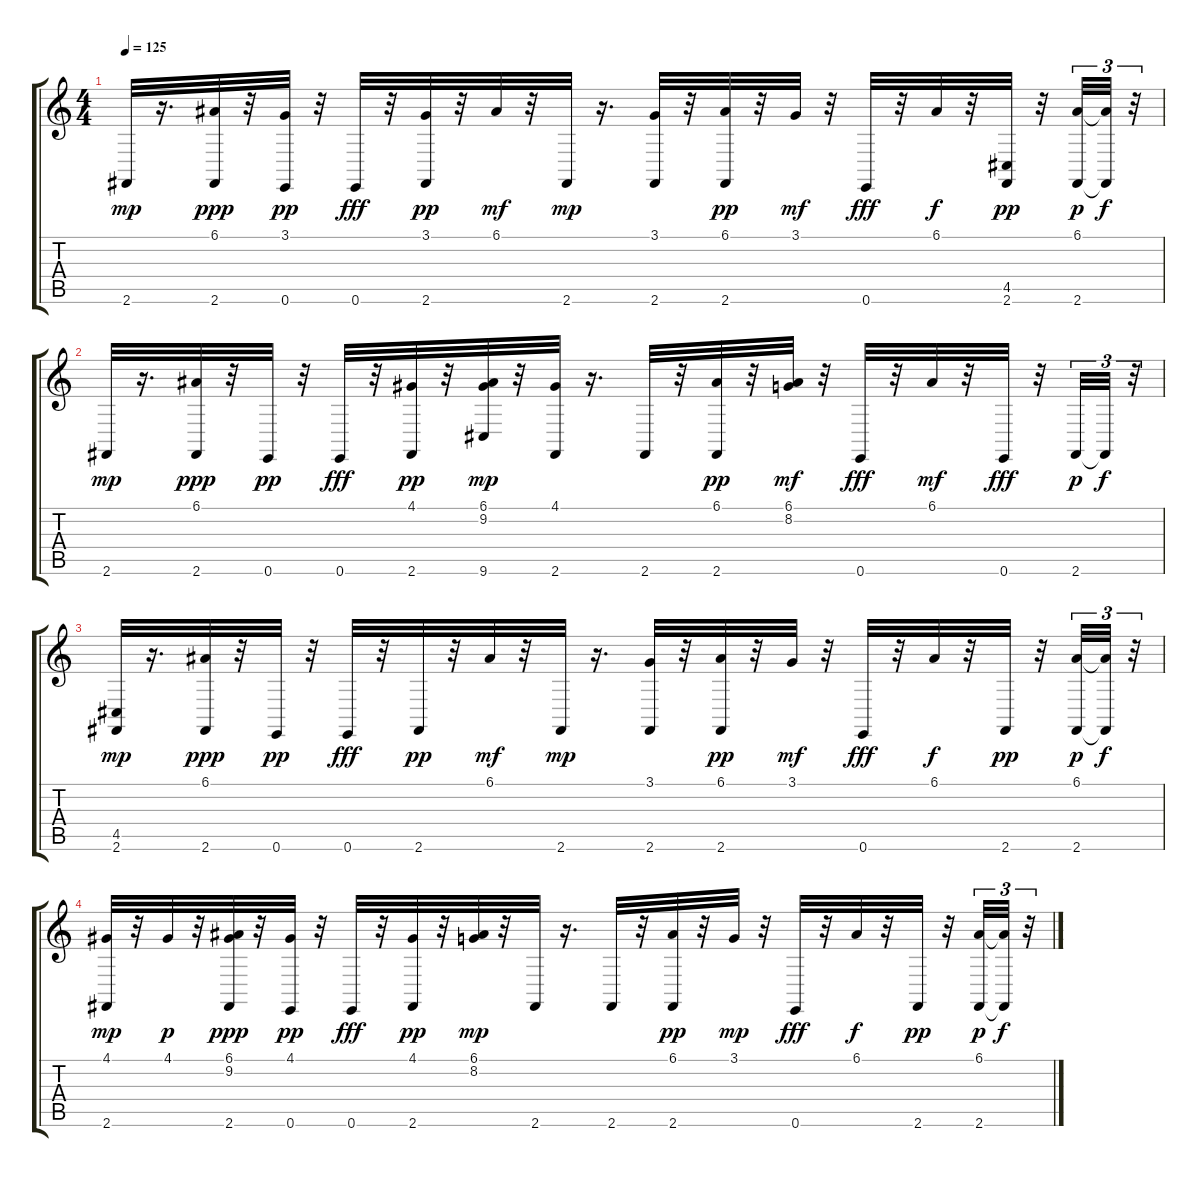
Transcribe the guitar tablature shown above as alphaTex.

\track "" {instrument acousticgrandpiano}
\staff {score tabs}
\tuning (E4 B3 G3 D3 A2 E2) {hide}
\ts (4 4)
\tempo 125
\clef g2
\ks c
2.6.32{dy mp} r.16{d} (6.1 2.6).32{dy ppp} r.32 (3.1 0.6).32{dy pp} r.32 0.6.32{dy fff} r.32 (3.1 2.6).32{dy pp} r.32 6.1.32{dy mf} r.32 2.6.32{dy mp} r.16{d} (3.1 2.6).32 r.32 (6.1 2.6).32{dy pp} r.32 3.1.32{dy mf} r.32 0.6.32{dy fff} r.32 6.1.32{dy f} r.32 (4.5 2.6).32{dy pp} r.32 (6.1 2.6).32{tu (3 2) dy p} (6.1{t} 2.6{t}).32{tu (3 2) dy f} r.32{tu (3 2)} |
2.6.32{dy mp} r.16{d} (6.1 2.6).32{dy ppp} r.32 0.6.32{dy pp} r.32 0.6.32{dy fff} r.32 (4.1 2.6).32{dy pp} r.32 (6.1 9.2 9.6).32{dy mp} r.32 (4.1 2.6).32 r.16{d} 2.6.32 r.32 (6.1 2.6).32{dy pp} r.32 (6.1 8.2).32{dy mf} r.32 0.6.32{dy fff} r.32 6.1.32{dy mf} r.32 0.6.32{dy fff} r.32 2.6.32{tu (3 2) dy p} 2.6{t}.32{tu (3 2) dy f} r.32{tu (3 2)} |
(4.5 2.6).32{dy mp} r.16{d} (6.1 2.6).32{dy ppp} r.32 0.6.32{dy pp} r.32 0.6.32{dy fff} r.32 2.6.32{dy pp} r.32 6.1.32{dy mf} r.32 2.6.32{dy mp} r.16{d} (3.1 2.6).32 r.32 (6.1 2.6).32{dy pp} r.32 3.1.32{dy mf} r.32 0.6.32{dy fff} r.32 6.1.32{dy f} r.32 2.6.32{dy pp} r.32 (6.1 2.6).32{tu (3 2) dy p} (6.1{t} 2.6{t}).32{tu (3 2) dy f} r.32{tu (3 2)} |
(4.1 2.6).32{dy mp} r.32 4.1.32{dy p} r.32 (6.1 9.2 2.6).32{dy ppp} r.32 (4.1 0.6).32{dy pp} r.32 0.6.32{dy fff} r.32 (4.1 2.6).32{dy pp} r.32 (6.1 8.2).32{dy mp} r.32 2.6.32 r.16{d} 2.6.32 r.32 (6.1 2.6).32{dy pp} r.32 3.1.32{dy mp} r.32 0.6.32{dy fff} r.32 6.1.32{dy f} r.32 2.6.32{dy pp} r.32 (6.1 2.6).32{tu (3 2) dy p} (6.1{t} 2.6{t}).32{tu (3 2) dy f} r.32{tu (3 2)}
